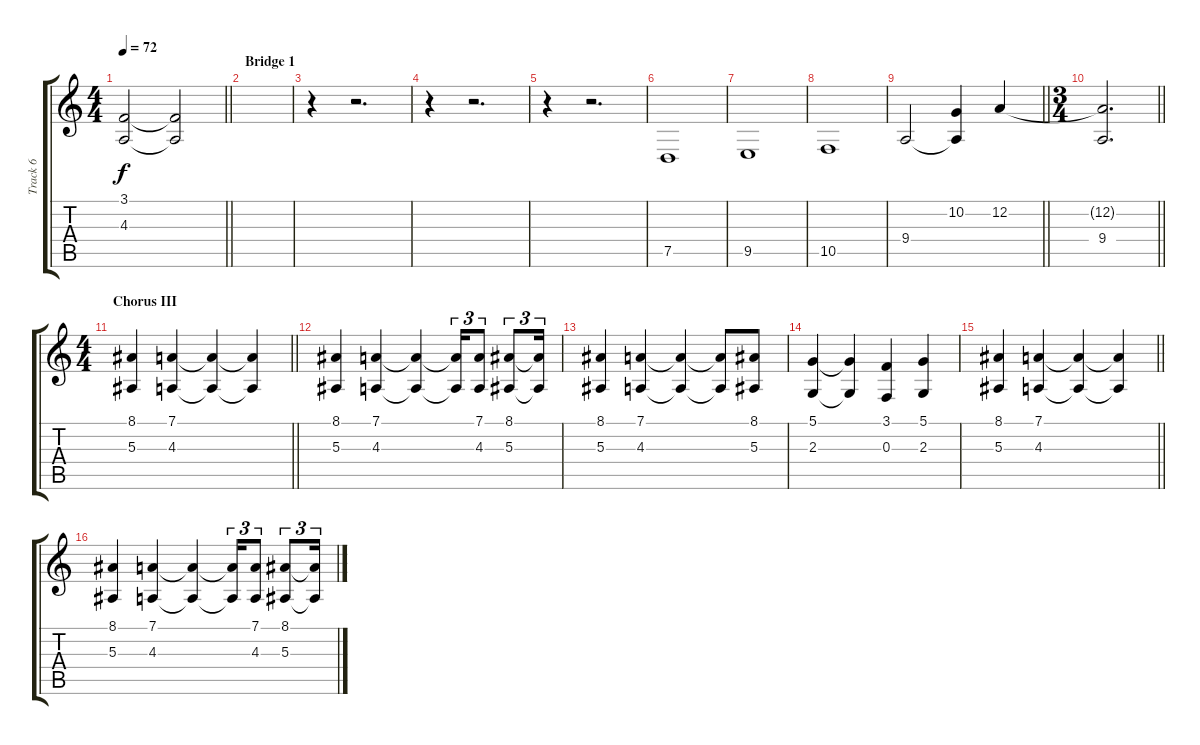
\track ("Track 6" "Track 6") {instrument stringensemble1}
\staff {score tabs}
\tuning (D4 A3 F3 C3 G2 C2) {hide}
\ts (4 4)
\tempo 72
\clef g2
\barLineRight lightlight
\ks c
(3.1 4.3).2{dy f} (3.1{t} 4.3{t}).2 |
\section ("" "Bridge 1")
|
r.4 r.2{d} |
r.4 r.2{d} |
r.4 r.2{d} |
7.5.1 |
9.5.1 |
10.5.1 |
\barLineRight lightlight
9.4.2 (10.2 9.4{t}).4 12.2.4 |
\ts (3 4)
\barLineRight lightlight
(12.2{t} 9.4).2{d} |
\ts (4 4)
\section ("" "Chorus III")
\barLineRight lightlight
(8.1 5.3).4 (7.1 4.3).4 (7.1{t} 4.3{t}).4 (7.1{t} 4.3{t}).4 |
\section ("" "")
(8.1 5.3).4 (7.1 4.3).4 (7.1{t} 4.3{t}).4 (7.1{t} 4.3{t}).16{tu (3 2)} (7.1 4.3).8{tu (3 2)} (8.1 5.3).8{tu (3 2)} (8.1{t} 5.3{t}).16{tu (3 2)} |
(8.1 5.3).4 (7.1 4.3).4 (7.1{t} 4.3{t}).4 (7.1{t} 4.3{t}).8 (8.1 5.3).8 |
(5.1 2.3).4 (5.1{t} 2.3{t}).4 (3.1 0.3).4 (5.1 2.3).4 |
\barLineRight lightlight
(8.1 5.3).4 (7.1 4.3).4 (7.1{t} 4.3{t}).4 (7.1{t} 4.3{t}).4 |
(8.1 5.3).4 (7.1 4.3).4 (7.1{t} 4.3{t}).4 (7.1{t} 4.3{t}).16{tu (3 2)} (7.1 4.3).8{tu (3 2)} (8.1 5.3).8{tu (3 2)} (8.1{t} 5.3{t}).16{tu (3 2)}
